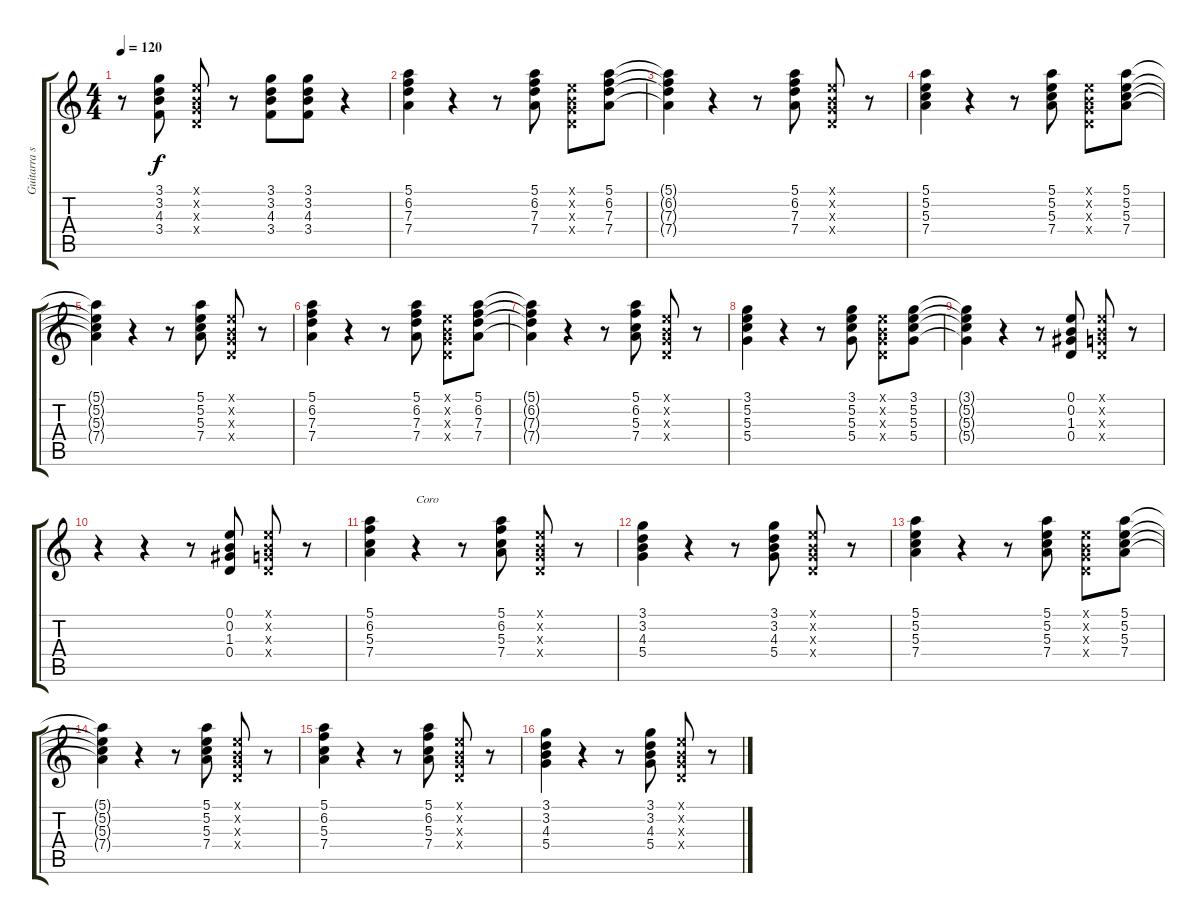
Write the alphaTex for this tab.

\track ("Guitarra segunda" "Guitarra s") {instrument electricguitarmuted}
\staff {score tabs}
\tuning (E4 B3 G3 D3 A2 E2) {hide}
\ts (4 4)
\tempo 120
\clef g2
\ks c
r.8{dy f} (3.1 3.2 4.3 3.4).8 (0.1{x} 0.2{x} 0.3{x} 0.4{x}).8 r.8 (3.1 3.2 4.3 3.4).8 (3.1 3.2 4.3 3.4).8 r.4 |
(5.1 6.2 7.3 7.4).4 r.4 r.8 (5.1 6.2 7.3 7.4).8 (0.1{x} 0.2{x} 0.3{x} 0.4{x}).8 (5.1 6.2 7.3 7.4).8 |
(5.1{t} 6.2{t} 7.3{t} 7.4{t}).4 r.4 r.8 (5.1 6.2 7.3 7.4).8 (0.1{x} 0.2{x} 0.3{x} 0.4{x}).8 r.8 |
(5.1 5.2 5.3 7.4).4 r.4 r.8 (5.1 5.2 5.3 7.4).8 (0.1{x} 0.2{x} 0.3{x} 0.4{x}).8 (5.1 5.2 5.3 7.4).8 |
(5.1{t} 5.2{t} 5.3{t} 7.4{t}).4 r.4 r.8 (5.1 5.2 5.3 7.4).8 (0.1{x} 0.2{x} 0.3{x} 0.4{x}).8 r.8 |
(5.1 6.2 7.3 7.4).4 r.4 r.8 (5.1 6.2 7.3 7.4).8 (0.1{x} 0.2{x} 0.3{x} 0.4{x}).8 (5.1 6.2 7.3 7.4).8 |
(5.1{t} 6.2{t} 7.3{t} 7.4{t}).4 r.4 r.8 (5.1 6.2 5.3 7.4).8 (0.1{x} 0.2{x} 0.3{x} 0.4{x}).8 r.8 |
(3.1 5.2 5.3 5.4).4 r.4 r.8 (3.1 5.2 5.3 5.4).8 (0.1{x} 0.2{x} 0.3{x} 0.4{x}).8 (3.1 5.2 5.3 5.4).8 |
(3.1{t} 5.2{t} 5.3{t} 5.4{t}).4 r.4 r.8 (0.1 0.2 1.3 0.4).8 (0.1{x} 0.2{x} 0.3{x} 0.4{x}).8 r.8 |
r.4 r.4 r.8 (0.1 0.2 1.3 0.4).8 (0.1{x} 0.2{x} 0.3{x} 0.4{x}).8 r.8 |
(5.1 6.2 5.3 7.4).4 r.4{txt "Coro"} r.8 (5.1 6.2 5.3 7.4).8 (0.1{x} 0.2{x} 0.3{x} 0.4{x}).8 r.8 |
(3.1 3.2 4.3 5.4).4 r.4 r.8 (3.1 3.2 4.3 5.4).8 (0.1{x} 0.2{x} 0.3{x} 0.4{x}).8 r.8 |
(5.1 5.2 5.3 7.4).4 r.4 r.8 (5.1 5.2 5.3 7.4).8 (0.1{x} 0.2{x} 0.3{x} 0.4{x}).8 (5.1 5.2 5.3 7.4).8 |
(5.1{t} 5.2{t} 5.3{t} 7.4{t}).4 r.4 r.8 (5.1 5.2 5.3 7.4).8 (0.1{x} 0.2{x} 0.3{x} 0.4{x}).8 r.8 |
(5.1 6.2 5.3 7.4).4 r.4 r.8 (5.1 6.2 5.3 7.4).8 (0.1{x} 0.2{x} 0.3{x} 0.4{x}).8 r.8 |
(3.1 3.2 4.3 5.4).4 r.4 r.8 (3.1 3.2 4.3 5.4).8 (0.1{x} 0.2{x} 0.3{x} 0.4{x}).8 r.8
